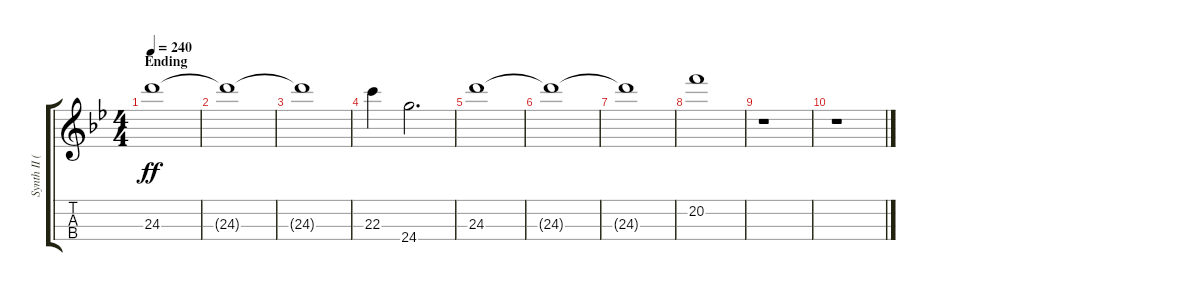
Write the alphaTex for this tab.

\track ("Synth II (Strings)" "Synth II (") {instrument violin}
\staff {score tabs}
\tuning (E5 A4 D4 G3) {hide}
\ts (4 4)
\section ("" "Ending")
\tempo 240
\clef g2
\ks bb
24.3.1{dy ff} |
24.3{t}.1 |
24.3{t}.1 |
22.3.4 24.4.2{d} |
24.3.1 |
24.3{t}.1 |
24.3{t}.1 |
20.2.1 |
r.1 |
r.1
